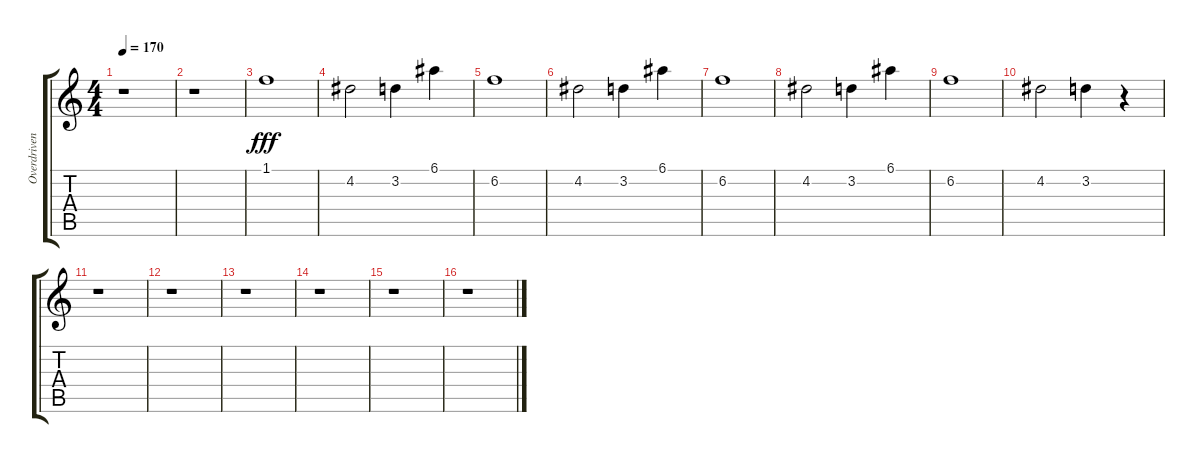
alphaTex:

\track ("Overdriven Guitar" "Overdriven") {instrument overdrivenguitar}
\staff {score tabs}
\tuning (E4 B3 G3 D3 A2 E2) {hide}
\ts (4 4)
\tempo 170
\clef g2
\ks c
r.1{dy fff} |
r.1 |
1.1.1 |
4.2.2 3.2.4 6.1.4 |
6.2.1 |
4.2.2 3.2.4 6.1.4 |
6.2.1 |
4.2.2 3.2.4 6.1.4 |
6.2.1 |
4.2.2 3.2.4 r.4 |
r.1 |
r.1 |
r.1 |
r.1 |
r.1 |
r.1
